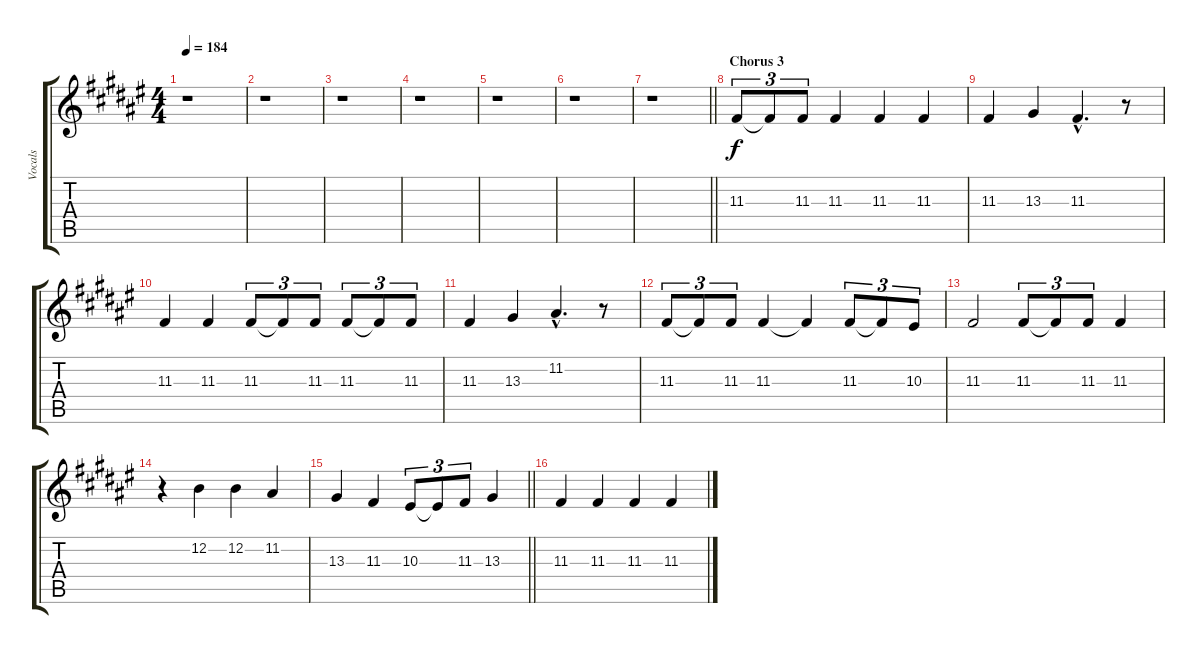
\track ("Vocals" "Vocals") {instrument clarinet}
\staff {score tabs}
\tuning (E4 B3 G3 D3 A2 E2) {hide}
\ts (4 4)
\tempo 184
\clef g2
\ks f#
r.1{dy f} |
r.1 |
r.1 |
r.1 |
r.1 |
r.1 |
\barLineRight lightlight
r.1 |
\section ("" "Chorus 3")
11.3.8{tu (3 2)} 11.3{t}.8{tu (3 2)} 11.3.8{tu (3 2)} 11.3.4 11.3.4 11.3.4 |
11.3.4 13.3.4 11.3{hac}.4{d} r.8 |
11.3.4 11.3.4 11.3.8{tu (3 2)} 11.3{t}.8{tu (3 2)} 11.3.8{tu (3 2)} 11.3.8{tu (3 2)} 11.3{t}.8{tu (3 2)} 11.3.8{tu (3 2)} |
11.3.4 13.3.4 11.2{hac}.4{d} r.8 |
11.3.8{tu (3 2)} 11.3{t}.8{tu (3 2)} 11.3.8{tu (3 2)} 11.3.4 11.3{t}.4 11.3.8{tu (3 2)} 11.3{t}.8{tu (3 2)} 10.3.8{tu (3 2)} |
11.3.2 11.3.8{tu (3 2)} 11.3{t}.8{tu (3 2)} 11.3.8{tu (3 2)} 11.3.4 |
r.4 12.2.4 12.2.4 11.2.4 |
\barLineRight lightlight
13.3.4 11.3.4 10.3.8{tu (3 2)} 10.3{t}.8{tu (3 2)} 11.3.8{tu (3 2)} 13.3.4 |
11.3.4 11.3.4 11.3.4 11.3.4
